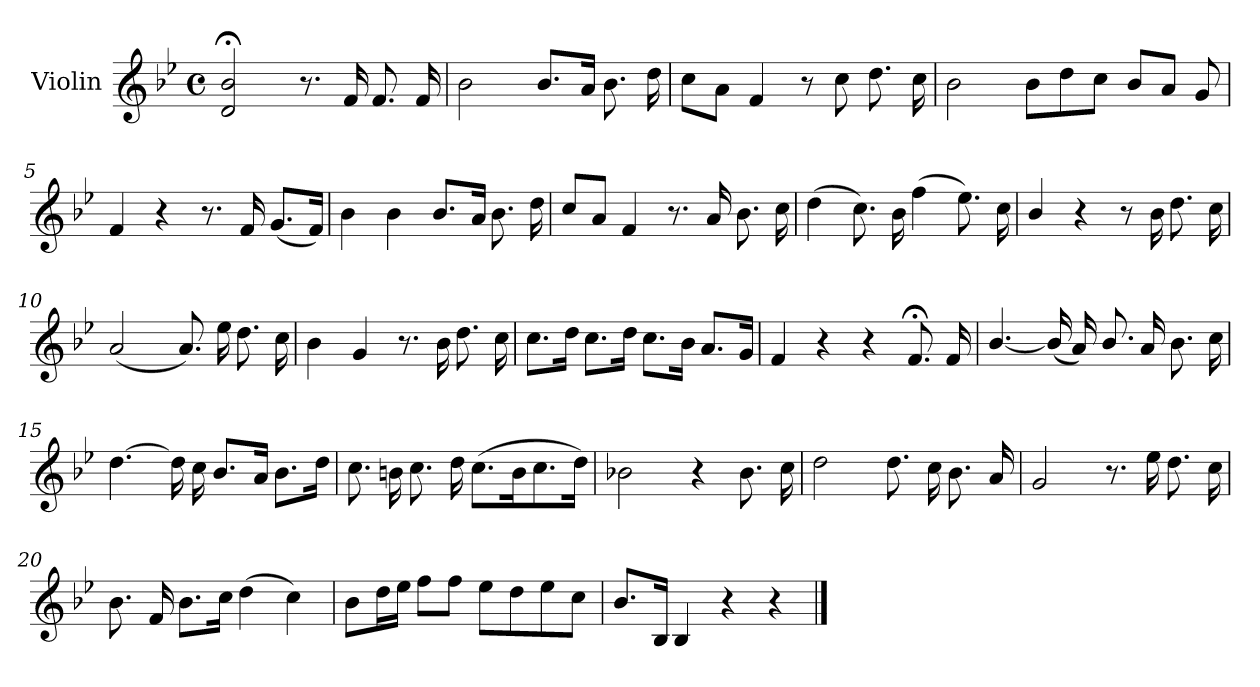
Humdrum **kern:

**kern
*part1
*staff1
*I"Violin
*I'Vln.
*clefG2
*k[b-e-]
*M4/4
*met(c)
=1
2d;</ 2b-;</
8.r
16f/
8.f/
16f/
=2
2b-\
8.b-/L
16a/Jk
8.b-\
16dd\
=3
8cc\L
8a\J
4f/
8r
8cc\
8.dd\
16cc\
=4
2b-\
8b-\L
8dd\
8cc\J
8b-/L
8a/J
8g/
!!LO:LB:g=z
=5
4f/
4r
8.r
16f/
(<8.g/L
16f/Jk)
=6
4b-\
4b-\
8.b-/L
16a/Jk
8.b-\
16dd\
=7
8cc/L
8a/J
4f/
8.r
16a/
8.b-\
16cc\
=8
(>4dd\
8.cc\)
16b-\
(>4ff\
8.ee-\)
16cc\
!!LO:LB:g=z
=9
4b-/
4r
8r
16b-\
8.dd\
16cc\
=10
(<2a/
8.a/)
16ee-\
8.dd\
16cc\
=11
4b-\
4g/
8.r
16b-\
8.dd\
16cc\
=12
8.cc\L
16dd\Jk
8.cc\L
16dd\Jk
8.cc\L
16b-\Jk
8.a/L
16g/Jk
!!LO:LB:g=z
=13
4f/
4r
4r
8.f;</
16f/
=14
[4.b-/
(<16b-/]
16a/)
8.b-/
16a/
8.b-\
16cc\
=15
[4.dd\
16dd\]
16cc\
8.b-/L
16a/Jk
8.b-\L
16dd\Jk
=16
8.cc\
16bn\
8.cc\
16dd\
(>8.cc\L
16b\k
8.cc\
16dd\Jk)
!!LO:LB:g=z
=17
2b-X\
4r
8.b-\
16cc\
=18
2dd\
8.dd\
16cc\
8.b-\
16a/
=19
2g/
8.r
16ee-\
8.dd\
16cc\
=20
8.b-\
16f/
8.b-\L
16cc\Jk
(>4dd\
4cc\)
=21
8b-\L
16dd\L
16ee-\JJ
8ff\L
8ff\J
8ee-\L
8dd\
8ee-\
8cc\J
!!LO:LB:g=z
=22
8.b-/L
16B-/Jk
4B-/
4r
4r
==
*-
